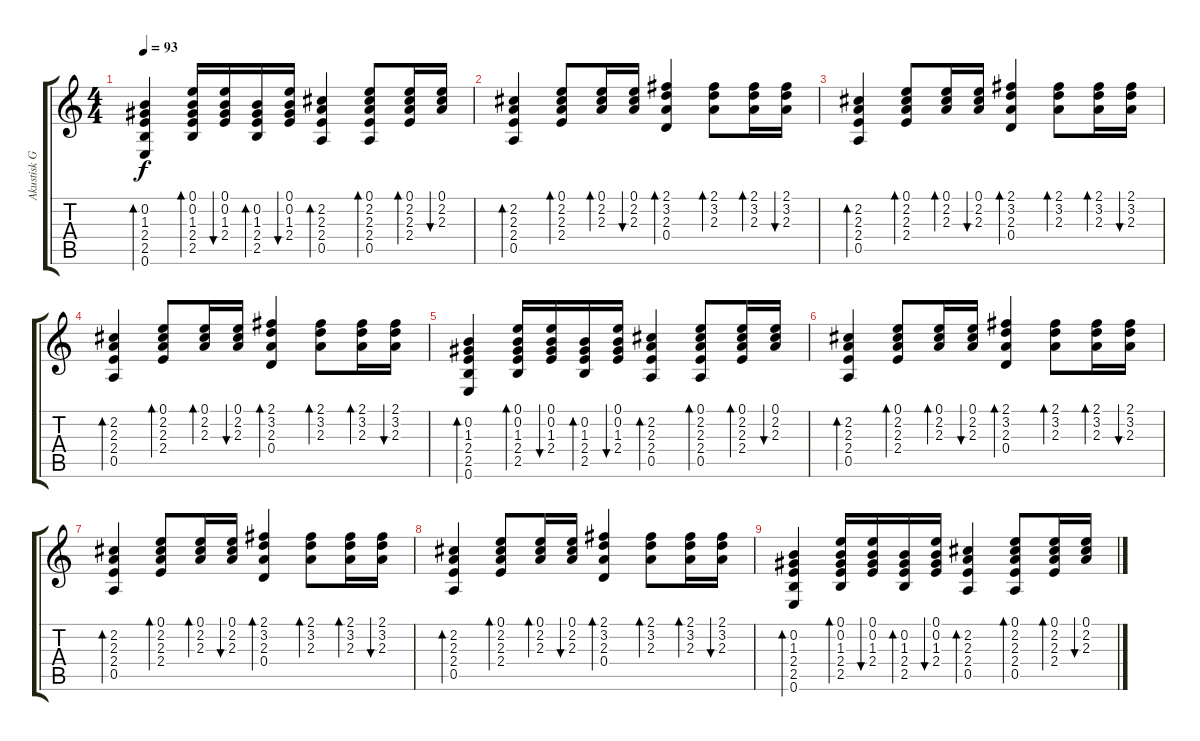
\track ("Akustisk Gitar" "Akustisk G") {instrument acousticguitarsteel}
\staff {score tabs}
\tuning (E4 B3 G3 D3 A2 E2) {hide}
\ts (4 4)
\tempo 93
\clef g2
\ks c
(0.2 1.3 2.4 2.5 0.6).4{bd 30 dy f} (0.1 0.2 1.3 2.4 2.5).16{bd 30} (0.1 0.2 1.3 2.4).16{bu 30} (0.2 1.3 2.4 2.5).16{bd 30} (0.1 0.2 1.3 2.4).16{bu 30} (2.2 2.3 2.4 0.5).4{bd 30} (0.1 2.2 2.3 2.4 0.5).8{bd 30} (0.1 2.2 2.3 2.4).16{bd 30} (0.1 2.2 2.3).16{bu 30} |
(2.2 2.3 2.4 0.5).4{bd 30} (0.1 2.2 2.3 2.4).8{bd 30} (0.1 2.2 2.3).16{bd 30} (0.1 2.2 2.3).16{bu 30} (2.1 3.2 2.3 0.4).4{bd 30} (2.1 3.2 2.3).8{bd 30} (2.1 3.2 2.3).16{bd 30} (2.1 3.2 2.3).16{bu 30} |
(2.2 2.3 2.4 0.5).4{bd 30} (0.1 2.2 2.3 2.4).8{bd 30} (0.1 2.2 2.3).16{bd 30} (0.1 2.2 2.3).16{bu 30} (2.1 3.2 2.3 0.4).4{bd 30} (2.1 3.2 2.3).8{bd 30} (2.1 3.2 2.3).16{bd 30} (2.1 3.2 2.3).16{bu 30} |
(2.2 2.3 2.4 0.5).4{bd 30} (0.1 2.2 2.3 2.4).8{bd 30} (0.1 2.2 2.3).16{bd 30} (0.1 2.2 2.3).16{bu 30} (2.1 3.2 2.3 0.4).4{bd 30} (2.1 3.2 2.3).8{bd 30} (2.1 3.2 2.3).16{bd 30} (2.1 3.2 2.3).16{bu 30} |
(0.2 1.3 2.4 2.5 0.6).4{bd 30} (0.1 0.2 1.3 2.4 2.5).16{bd 30} (0.1 0.2 1.3 2.4).16{bu 30} (0.2 1.3 2.4 2.5).16{bd 30} (0.1 0.2 1.3 2.4).16{bu 30} (2.2 2.3 2.4 0.5).4{bd 30} (0.1 2.2 2.3 2.4 0.5).8{bd 30} (0.1 2.2 2.3 2.4).16{bd 30} (0.1 2.2 2.3).16{bu 30} |
(2.2 2.3 2.4 0.5).4{bd 30 volume 3} (0.1 2.2 2.3 2.4).8{bd 30} (0.1 2.2 2.3).16{bd 30} (0.1 2.2 2.3).16{bu 30} (2.1 3.2 2.3 0.4).4{bd 30} (2.1 3.2 2.3).8{bd 30} (2.1 3.2 2.3).16{bd 30} (2.1 3.2 2.3).16{bu 30} |
(2.2 2.3 2.4 0.5).4{bd 30 volume 2} (0.1 2.2 2.3 2.4).8{bd 30} (0.1 2.2 2.3).16{bd 30} (0.1 2.2 2.3).16{bu 30} (2.1 3.2 2.3 0.4).4{bd 30} (2.1 3.2 2.3).8{bd 30} (2.1 3.2 2.3).16{bd 30} (2.1 3.2 2.3).16{bu 30} |
(2.2 2.3 2.4 0.5).4{bd 30 volume 1} (0.1 2.2 2.3 2.4).8{bd 30} (0.1 2.2 2.3).16{bd 30} (0.1 2.2 2.3).16{bu 30} (2.1 3.2 2.3 0.4).4{bd 30} (2.1 3.2 2.3).8{bd 30} (2.1 3.2 2.3).16{bd 30} (2.1 3.2 2.3).16{bu 30} |
(0.2 1.3 2.4 2.5 0.6).4{bd 30 volume 0} (0.1 0.2 1.3 2.4 2.5).16{bd 30} (0.1 0.2 1.3 2.4).16{bu 30} (0.2 1.3 2.4 2.5).16{bd 30} (0.1 0.2 1.3 2.4).16{bu 30} (2.2 2.3 2.4 0.5).4{bd 30} (0.1 2.2 2.3 2.4 0.5).8{bd 30} (0.1 2.2 2.3 2.4).16{bd 30} (0.1 2.2 2.3).16{bu 30}
